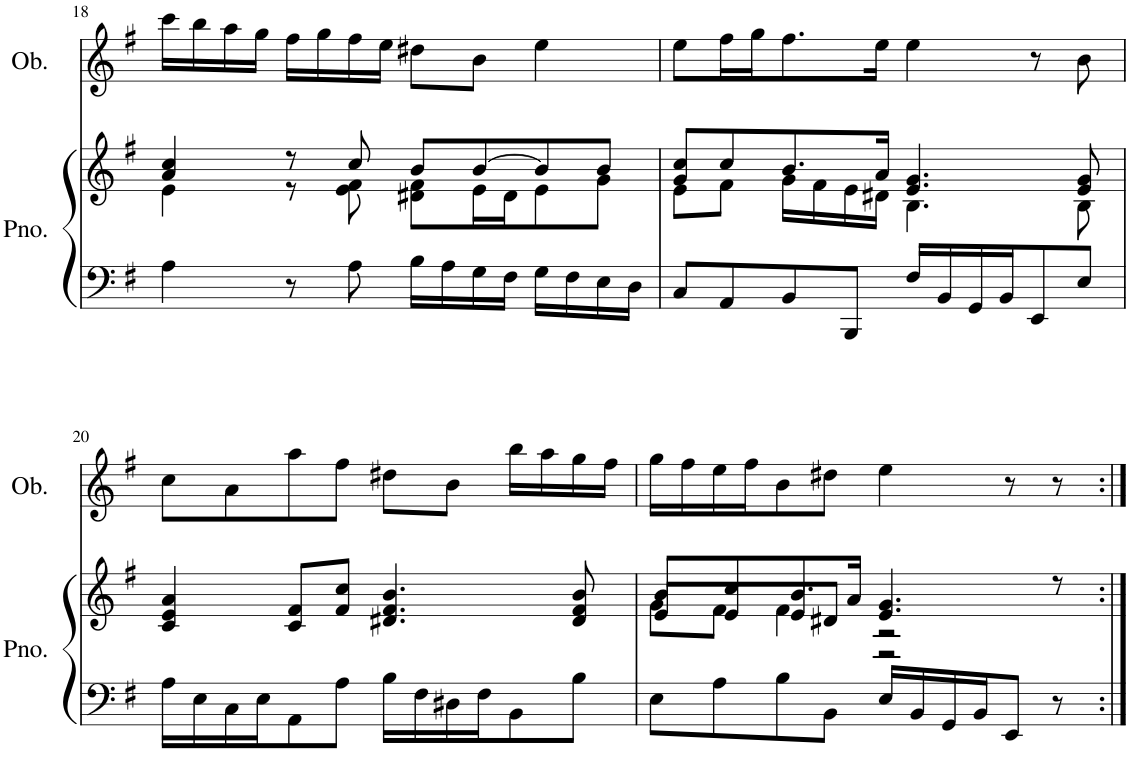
**kern	**kern	**kern
*part2	*part2	*part1
*staff3	*staff2	*staff1
*I"Piano	*	*I"Oboe
*I'Pno.	*	*I'Ob.
!!LO:PB:g=z
*clefF4	*clefG2	*clefG2
*k[f#]	*k[f#]	*k[f#]
*M4/4	*M4/4	*M4/4
*met(c|)	*met(c|)	*met(c|)
=18	=18	=18
*	*^	*
4A\	4a/ 4cc/	4e\	16ccc\LL
.	.	.	16bb\
.	.	.	16aa\
.	.	.	16gg\JJ
8r	8r	8r	16ff#\LL
.	.	.	16gg\
8A\	8cc/	8e\ 8f#\	16ff#\
.	.	.	16ee\JJ
16B\LL	8b/L	8d#X\ 8f#\L	8dd#X\L
16A\	.	.	.
16G\	[8b/	16e\L	8b\J
16F#\JJ	.	16d#\J	.
16G\LL	8b/]	8e\	4ee\
16F#\	.	.	.
16E\	8b/J	8g\J	.
16D\JJ	.	.	.
=19	=19	=19	=19
8C/L	8g/ 8cc/L	8e\L	8ee\L
8AA/	8cc/	8f#\J	16ff#\L
.	.	.	16gg\J
8BB/	8.b/	16g\LL	8.ff#\
.	.	16f#\	.
8BBB/J	.	16e\	.
.	16a/Jk	16d#X\JJ	16ee\Jk
16F#/LL	4.e/ 4.g/	4.B\	4ee\
16BB/	.	.	.
16GG/	.	.	.
16BB/J	.	.	.
8EE/	.	.	8r
8E/J	8e/ 8g/	8B\	8b\
*	*v	*v	*
!!LO:LB:g=z
=20	=20	=20
16A\LL	4c/ 4e/ 4a/	8cc\L
16E\	.	.
16C\	.	8a\
16E\J	.	.
8AA\	8c/ 8f#/L	8aa\
8A\J	8f#/ 8cc/J	8ff#\J
16B\LL	4.d#X/ 4.f#/ 4.b/	8dd#X\L
16F#\	.	.
16D#X\	.	8b\J
16F#\J	.	.
8BB\	.	16bb\LL
.	.	16aa\
8B\J	8d#/ 8f#/ 8b/	16gg\
.	.	16ff#\JJ
=21	=21	=21
*	*^	*
*	*	*^	*
8E\L	8b/L	8g\L	8e/L	16gg\LL
.	.	.	.	16ff#\
8A\	8cc/	8f#\J	8e/	16ee\
.	.	.	.	16ff#\J
8B\	8.b/	4f#\	8e/	8b\
8BB\J	.	.	8d#X/J	8dd#X\J
.	16a/Jk	.	.	.
16E/LL	4.e/ 4.g/	2r	2r	4ee\
16BB/	.	.	.	.
16GG/	.	.	.	.
16BB/J	.	.	.	.
8EE/J	.	.	.	8r
8r	8r	.	.	8r
*	*v	*v	*v	*
=:|!	=:|!	=:|!
*-	*-	*-
